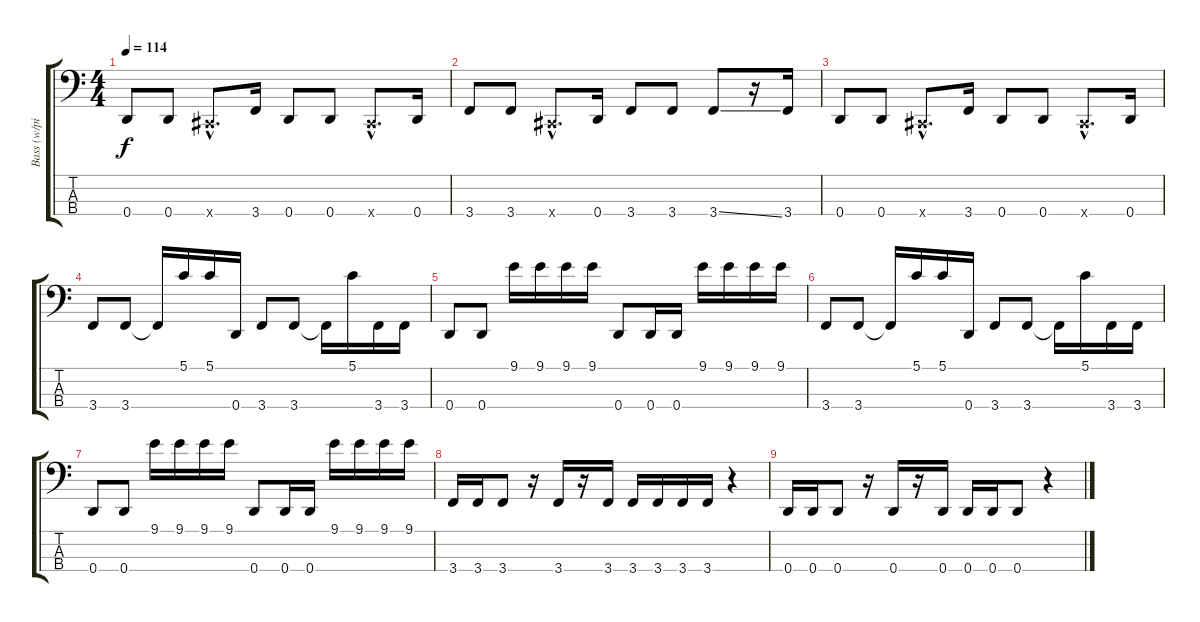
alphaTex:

\track ("Bass (w/pick)" "Bass (w/pi") {instrument electricbasspick}
\staff {score tabs}
\tuning (G2 D2 A1 D1) {hide}
\ts (4 4)
\tempo 114
\clef f4
\ks c
0.4.8{dy f} 0.4.8 -1.4{hac x}.8{d} 3.4.16 0.4.8 0.4.8 -1.4{hac x}.8{d} 0.4.16 |
3.4.8 3.4.8 -1.4{hac x}.8{d} 0.4.16 3.4.8 3.4.8 3.4{ss}.8 r.16 3.4.16 |
0.4.8 0.4.8 -1.4{hac x}.8{d} 3.4.16 0.4.8 0.4.8 -1.4{hac x}.8{d} 0.4.16 |
3.4.8 3.4.8 3.4{t}.16 5.1.16 5.1.16 0.4.16 3.4.8 3.4.8 3.4{t}.16 5.1.16 3.4.16 3.4.16 |
0.4.8 0.4.8 9.1.16 9.1.16 9.1.16 9.1.16 0.4.8 0.4.16 0.4.16 9.1.16 9.1.16 9.1.16 9.1.16 |
3.4.8 3.4.8 3.4{t}.16 5.1.16 5.1.16 0.4.16 3.4.8 3.4.8 3.4{t}.16 5.1.16 3.4.16 3.4.16 |
0.4.8 0.4.8 9.1.16 9.1.16 9.1.16 9.1.16 0.4.8 0.4.16 0.4.16 9.1.16 9.1.16 9.1.16 9.1.16 |
3.4.16 3.4.16 3.4.8 r.16 3.4.16 r.16 3.4.16 3.4.16 3.4.16 3.4.16 3.4.16 r.4 |
0.4.16 0.4.16 0.4.8 r.16 0.4.16 r.16 0.4.16 0.4.16 0.4.16 0.4.8 r.4
